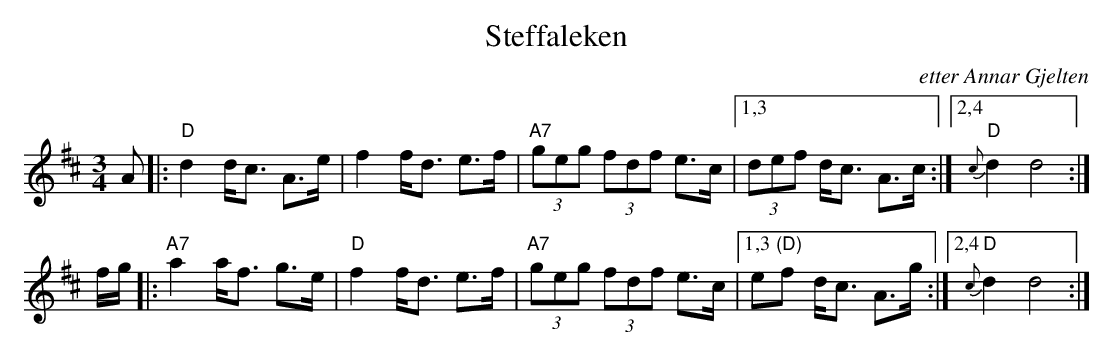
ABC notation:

X:1
T: Steffaleken
O: etter Annar Gjelten
M: 3/4
L: 1/8
K: D
A \
|: "D" d2 d<c A>e | f2 f<d e>f | "A7"(3geg (3fdf e>c |1,3 (3def d<c A>c :|2,4 {c}"D"d2 d4 :|
f/g/ \
|: "A7"a2 a<f g>e | "D"f2 f<d e>f | "A7"(3geg (3fdf e>c |1,3 e"(D)"f d<c A>g :|2,4 {c}"D"d2 d4 :|
